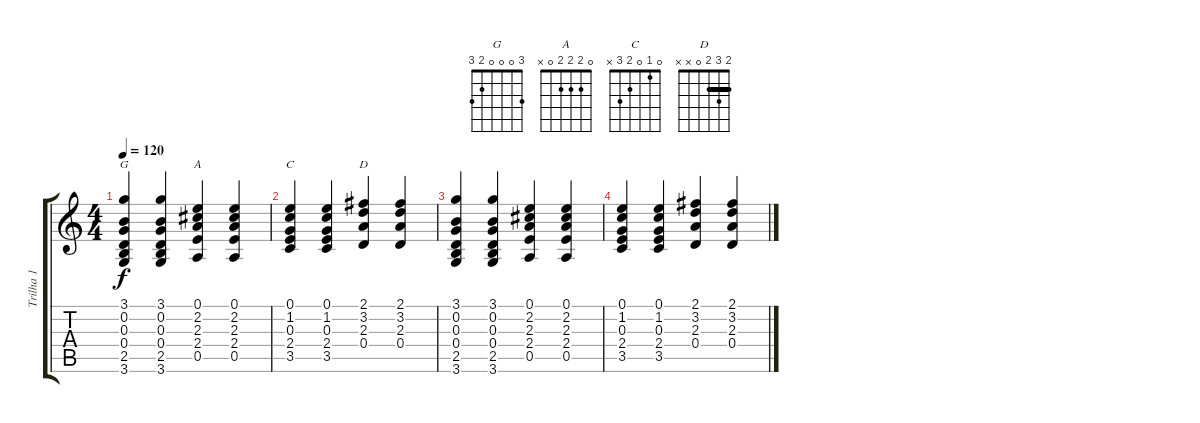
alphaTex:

\track ("Trilha 1" "Trilha 1") {instrument acousticguitarsteel}
\staff {score tabs}
\tuning (E4 B3 G3 D3 A2 E2) {hide}
\chord ("G" 3 0 0 0 2 3)
\chord ("A" 0 2 2 2 0 x)
\chord ("C" 0 1 0 2 3 x)
\chord ("D" 2 3 2 0 x x) {barre 2}
\ts (4 4)
\tempo 120
\clef g2
\ks c
(3.1 0.2 0.3 0.4 2.5 3.6).4{ch "G" dy f} (3.1 0.2 0.3 0.4 2.5 3.6).4 (0.1 2.2 2.3 2.4 0.5).4{ch "A"} (0.1 2.2 2.3 2.4 0.5).4 |
(0.1 1.2 0.3 2.4 3.5).4{ch "C"} (0.1 1.2 0.3 2.4 3.5).4 (2.1 3.2 2.3 0.4).4{ch "D"} (2.1 3.2 2.3 0.4).4 |
(3.1 0.2 0.3 0.4 2.5 3.6).4 (3.1 0.2 0.3 0.4 2.5 3.6).4 (0.1 2.2 2.3 2.4 0.5).4 (0.1 2.2 2.3 2.4 0.5).4 |
(0.1 1.2 0.3 2.4 3.5).4 (0.1 1.2 0.3 2.4 3.5).4 (2.1 3.2 2.3 0.4).4 (2.1 3.2 2.3 0.4).4
